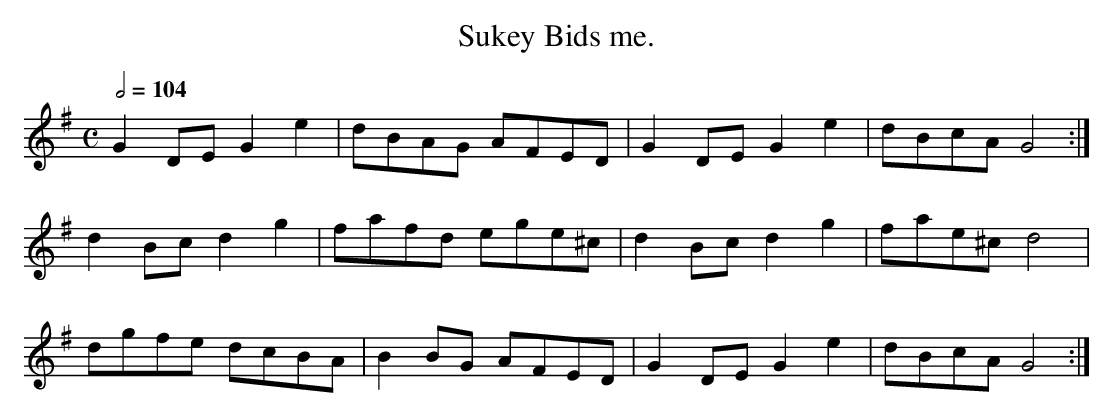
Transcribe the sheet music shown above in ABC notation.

X:1
T:Sukey Bids me.
M:C
L:1/8
Q:1/2=104
K:G major
G2DE G2e2|dBAG AFED |G2DE G2e2|dBcA  G4:|
d2Bc d2g2|fafd ege^c|d2Bc d2g2|fae^c d4 |
dgfe dcBA|B2BG AFED |G2DE G2e2|dBcA  G4:|
